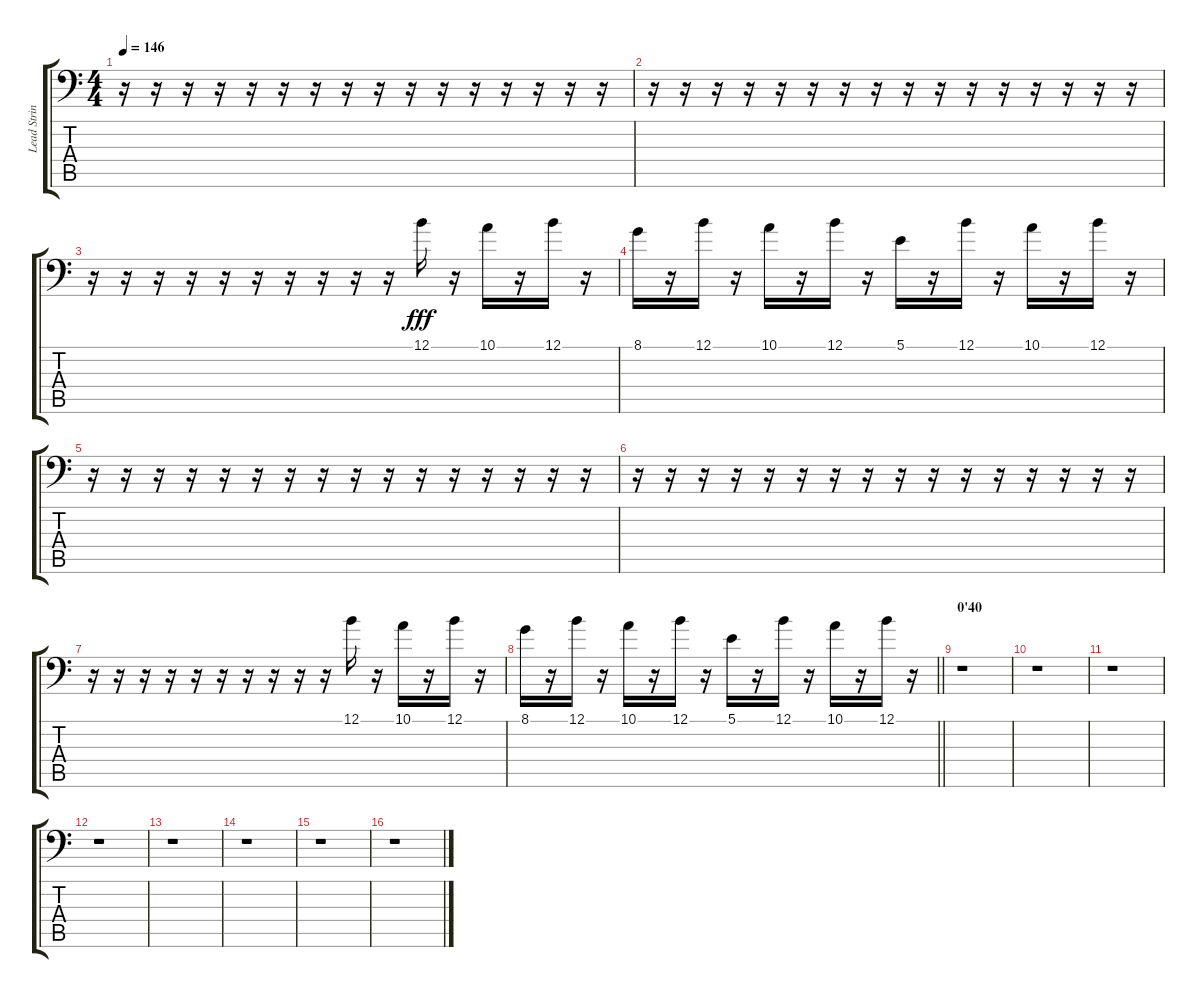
\track ("Lead Strings" "Lead Strin") {instrument stringensemble1}
\staff {score tabs}
\tuning (B3 Gb3 D3 A2 E2 A1) {hide}
\ts (4 4)
\tempo 146
\clef f4
\ks c
r.16{dy fff} r.16 r.16 r.16 r.16 r.16 r.16 r.16 r.16 r.16 r.16 r.16 r.16 r.16 r.16 r.16 |
r.16 r.16 r.16 r.16 r.16 r.16 r.16 r.16 r.16 r.16 r.16 r.16 r.16 r.16 r.16 r.16 |
r.16 r.16 r.16 r.16 r.16 r.16 r.16 r.16 r.16 r.16 12.1.16 r.16 10.1.16 r.16 12.1.16 r.16 |
8.1.16 r.16 12.1.16 r.16 10.1.16 r.16 12.1.16 r.16 5.1.16 r.16 12.1.16 r.16 10.1.16 r.16 12.1.16 r.16 |
r.16 r.16 r.16 r.16 r.16 r.16 r.16 r.16 r.16 r.16 r.16 r.16 r.16 r.16 r.16 r.16 |
r.16 r.16 r.16 r.16 r.16 r.16 r.16 r.16 r.16 r.16 r.16 r.16 r.16 r.16 r.16 r.16 |
r.16 r.16 r.16 r.16 r.16 r.16 r.16 r.16 r.16 r.16 12.1.16 r.16 10.1.16 r.16 12.1.16 r.16 |
\barLineRight lightlight
8.1.16 r.16 12.1.16 r.16 10.1.16 r.16 12.1.16 r.16 5.1.16 r.16 12.1.16 r.16 10.1.16 r.16 12.1.16 r.16 |
\section ("" "0'40")
r.1 |
r.1 |
r.1 |
r.1 |
r.1 |
r.1 |
r.1 |
r.1
